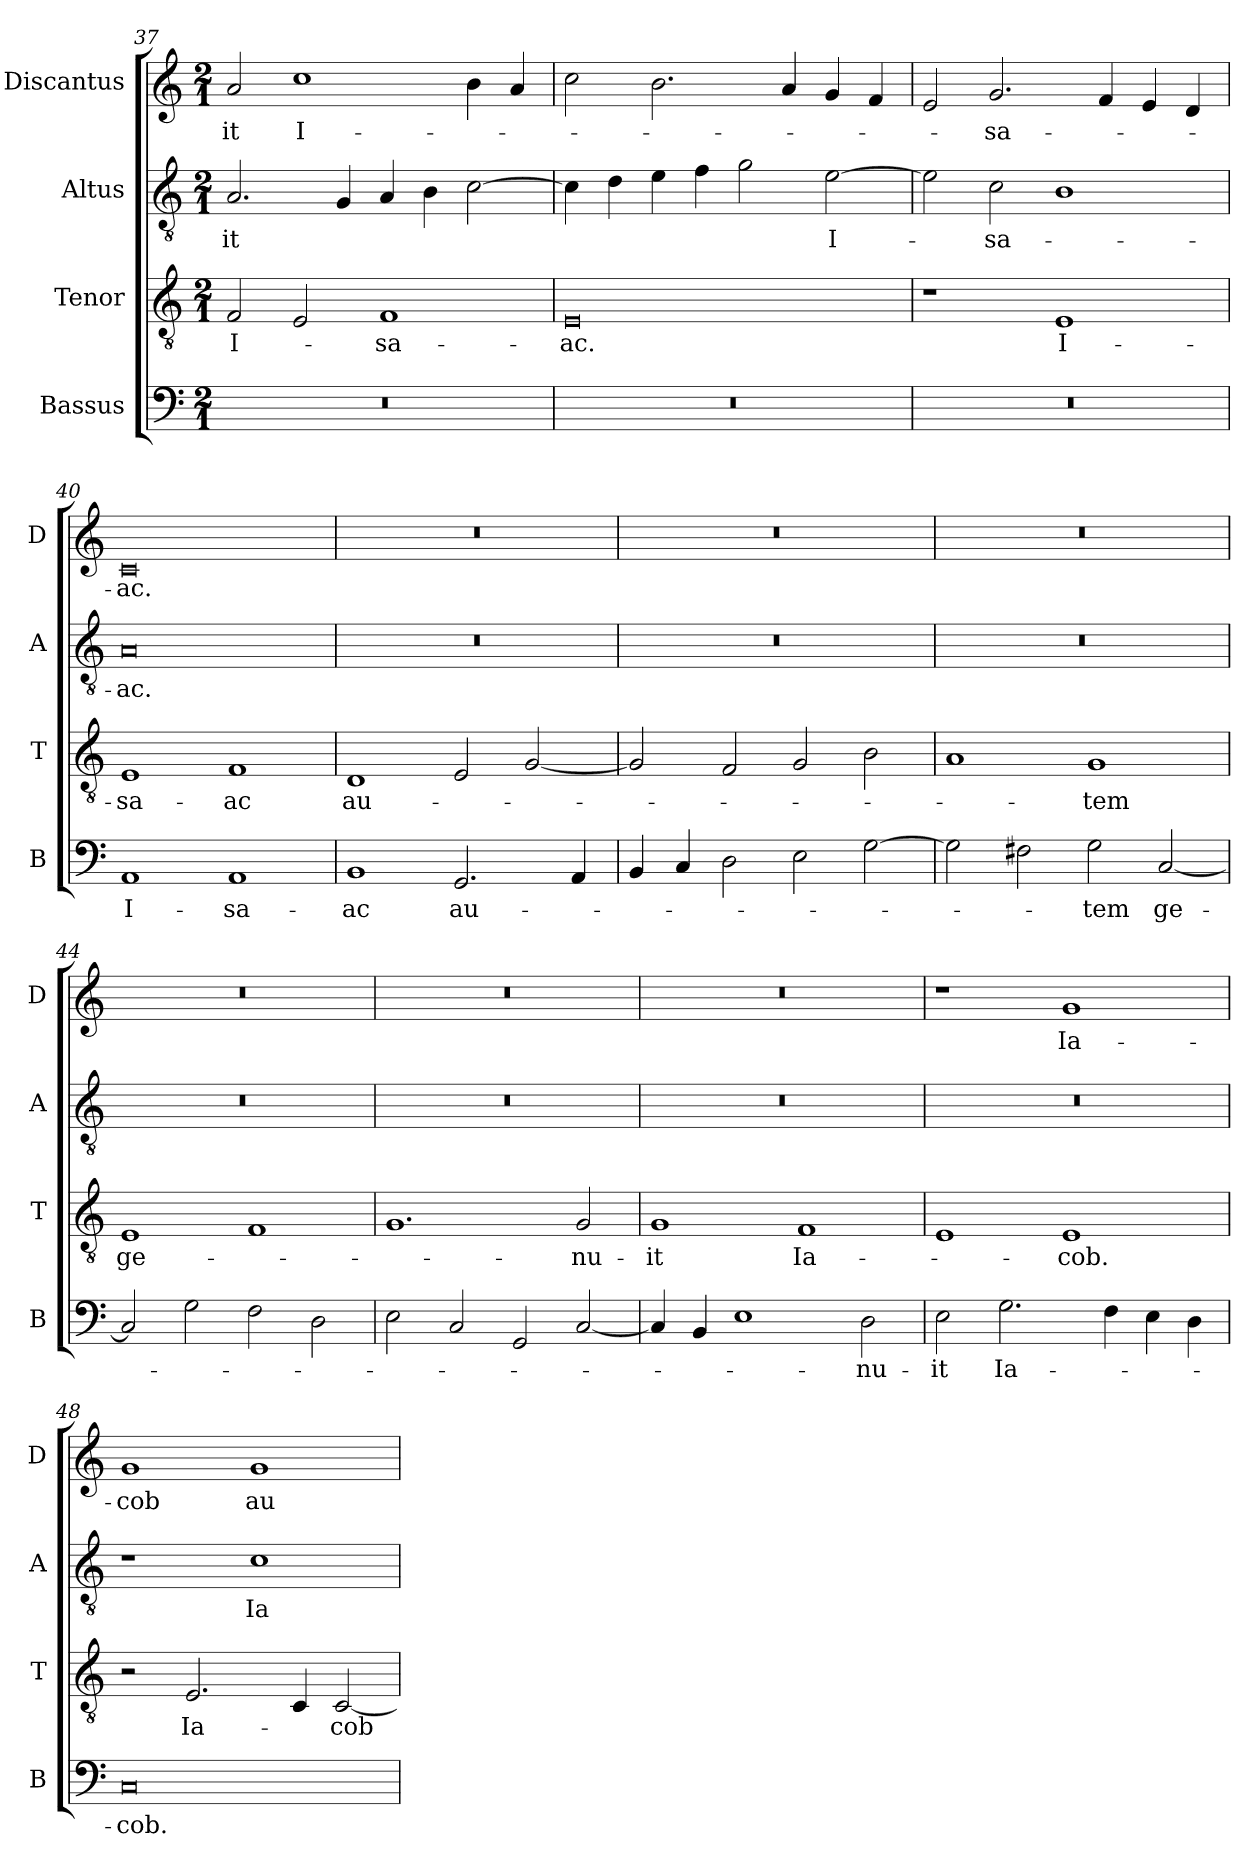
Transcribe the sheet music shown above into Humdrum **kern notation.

**kern	**text	**kern	**text	**kern	**text	**kern	**text
*part4	*part4	*part3	*part3	*part2	*part2	*part1	*part1
*staff4	*staff4	*staff3	*staff3	*staff2	*staff2	*staff1	*staff1
*I"Bassus	*	*I"Tenor	*	*I"Altus	*	*I"Discantus	*
*I'B	*	*I'T	*	*I'A	*	*I'D	*
*clefF4	*	*clefGv2	*	*clefGv2	*	*clefG2	*
*k[]	*	*k[]	*	*k[]	*	*k[]	*
*M2/1	*	*M2/1	*	*M2/1	*	*M2/1	*
=37	=37	=37	=37	=37	=37	=37	=37
0r	.	2F/	I-	2.A/	-it	2a/	-it
.	.	2E/	.	.	.	1cc	I-
.	.	.	.	4G/	.	.	.
.	.	1F	-sa-	4A/	.	.	.
.	.	.	.	4B\	.	.	.
.	.	.	.	[2c\	.	4b\	.
.	.	.	.	.	.	4a/	.
=38	=38	=38	=38	=38	=38	=38	=38
0r	.	0E	-ac.	4c\]	.	2cc\	.
.	.	.	.	4d\	.	.	.
.	.	.	.	4e\	.	2.b\	.
.	.	.	.	4f\	.	.	.
.	.	.	.	2g\	.	.	.
.	.	.	.	.	.	4a/	.
.	.	.	.	[2e\	I-	4g/	.
.	.	.	.	.	.	4f/	.
=39	=39	=39	=39	=39	=39	=39	=39
0r	.	1r	.	2e\]	.	2e/	.
.	.	.	.	2c\	-sa-	2.g/	-sa-
.	.	1E	I-	1B	.	.	.
.	.	.	.	.	.	4f/	.
.	.	.	.	.	.	4e/	.
.	.	.	.	.	.	4d/	.
=40	=40	=40	=40	=40	=40	=40	=40
1AA	I-	1E	-sa-	0A	-ac.	0c	-ac.
1AA	-sa-	1F	-ac	.	.	.	.
=41	=41	=41	=41	=41	=41	=41	=41
1BB	-ac	1D	au-	0r	.	0r	.
2.GG/	au-	2E/	.	.	.	.	.
.	.	[2G/	.	.	.	.	.
4AA/	.	.	.	.	.	.	.
=42	=42	=42	=42	=42	=42	=42	=42
4BB/	.	2G/]	.	0r	.	0r	.
4C/	.	.	.	.	.	.	.
2D\	.	2F/	.	.	.	.	.
2E\	.	2G/	.	.	.	.	.
[2G\	.	2B\	.	.	.	.	.
=43	=43	=43	=43	=43	=43	=43	=43
2G\]	.	1A	.	0r	.	0r	.
2F#X\	.	.	.	.	.	.	.
2G\	-tem	1G	-tem	.	.	.	.
[2C/	ge-	.	.	.	.	.	.
=44	=44	=44	=44	=44	=44	=44	=44
2C/]	.	1E	ge-	0r	.	0r	.
2G\	.	.	.	.	.	.	.
2F\	.	1F	.	.	.	.	.
2D\	.	.	.	.	.	.	.
=45	=45	=45	=45	=45	=45	=45	=45
2E\	.	1.G	.	0r	.	0r	.
2C/	.	.	.	.	.	.	.
2GG/	.	.	.	.	.	.	.
[2C/	.	2G/	-nu-	.	.	.	.
=46	=46	=46	=46	=46	=46	=46	=46
4C/]	.	1G	-it	0r	.	0r	.
4BB/	.	.	.	.	.	.	.
1E	.	.	.	.	.	.	.
.	.	1F	Ia-	.	.	.	.
2D\	-nu-	.	.	.	.	.	.
=47	=47	=47	=47	=47	=47	=47	=47
2E\	-it	1E	.	0r	.	1r	.
2.G\	Ia-	.	.	.	.	.	.
.	.	1E	-cob.	.	.	1g	Ia-
4F\	.	.	.	.	.	.	.
4E\	.	.	.	.	.	.	.
4D\	.	.	.	.	.	.	.
=48	=48	=48	=48	=48	=48	=48	=48
0C	-cob.	2r	.	1r	.	1g	-cob
.	.	2.E/	Ia-	.	.	.	.
.	.	.	.	1c	Ia-	1g	au-
.	.	4C/	.	.	.	.	.
.	.	[2C/	-cob	.	.	.	.
=	=	=	=	=	=	=	=
*-	*-	*-	*-	*-	*-	*-	*-
